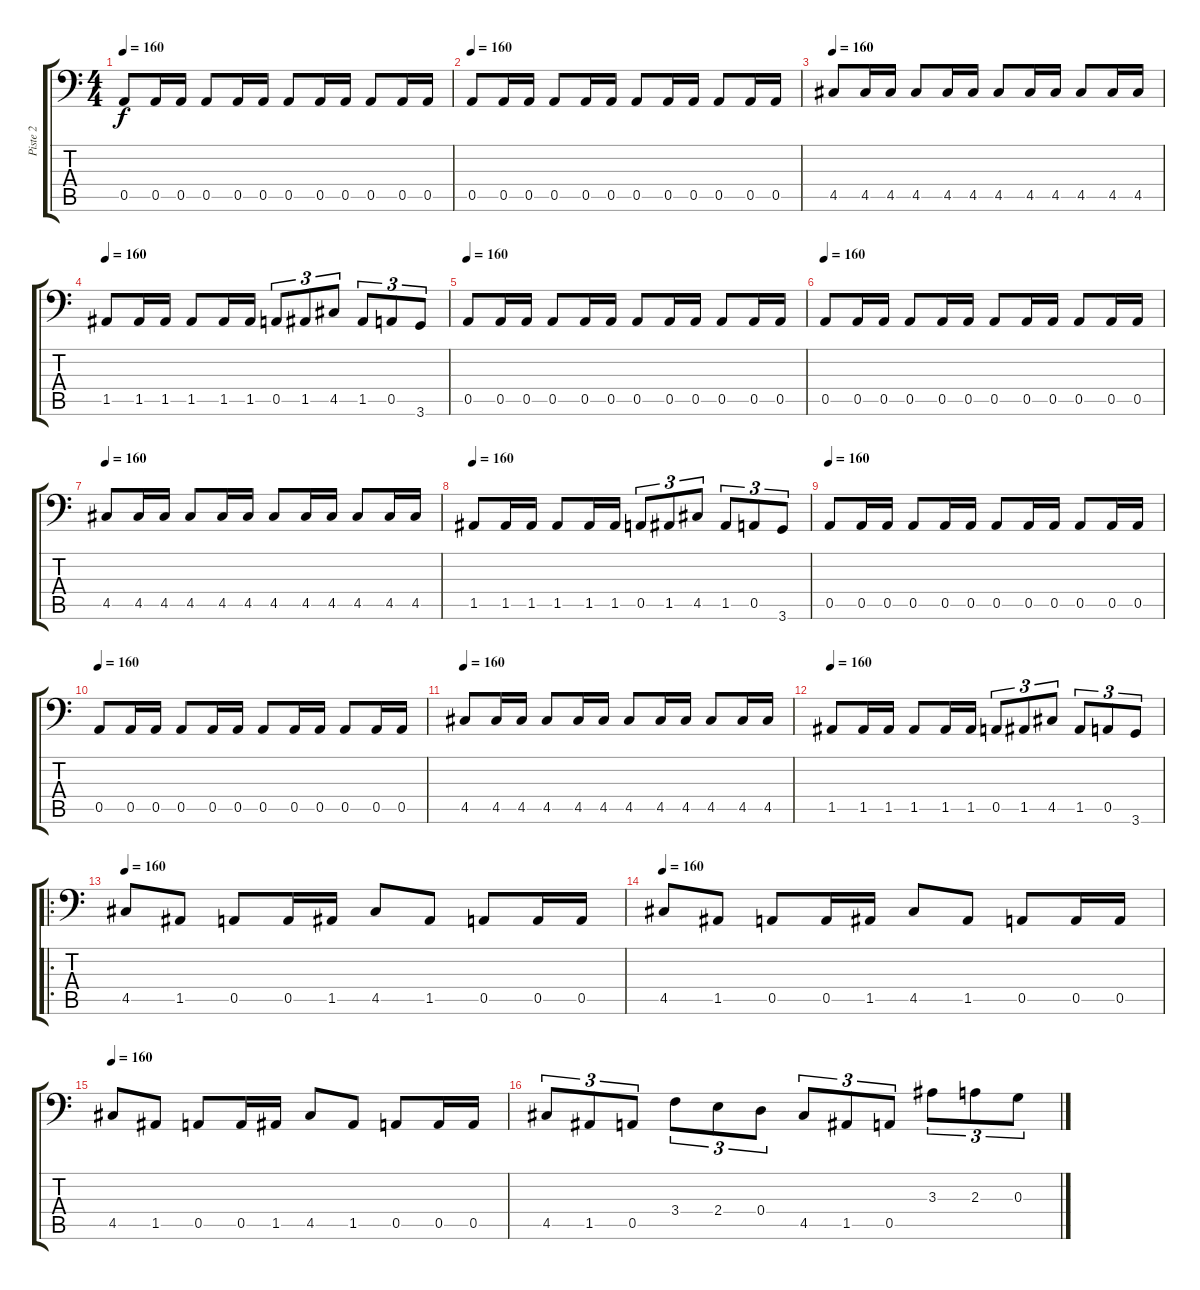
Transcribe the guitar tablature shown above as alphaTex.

\track ("Piste 2" "Piste 2") {instrument electricbasspick}
\staff {score tabs}
\tuning (E4 B3 G2 D2 A1 E1) {hide}
\ts (4 4)
\tempo 160
\clef f4
\ks c
0.5.8{dy f} 0.5.16 0.5.16 0.5.8 0.5.16 0.5.16 0.5.8 0.5.16 0.5.16 0.5.8 0.5.16 0.5.16 |
\tempo 160
0.5.8 0.5.16 0.5.16 0.5.8 0.5.16 0.5.16 0.5.8 0.5.16 0.5.16 0.5.8 0.5.16 0.5.16 |
\tempo 160
4.5.8 4.5.16 4.5.16 4.5.8 4.5.16 4.5.16 4.5.8 4.5.16 4.5.16 4.5.8 4.5.16 4.5.16 |
\tempo 160
1.5.8 1.5.16 1.5.16 1.5.8 1.5.16 1.5.16 0.5.8{tu (3 2)} 1.5.8{tu (3 2)} 4.5.8{tu (3 2)} 1.5.8{tu (3 2)} 0.5.8{tu (3 2)} 3.6.8{tu (3 2)} |
\tempo 160
0.5.8 0.5.16 0.5.16 0.5.8 0.5.16 0.5.16 0.5.8 0.5.16 0.5.16 0.5.8 0.5.16 0.5.16 |
\tempo 160
0.5.8 0.5.16 0.5.16 0.5.8 0.5.16 0.5.16 0.5.8 0.5.16 0.5.16 0.5.8 0.5.16 0.5.16 |
\tempo 160
4.5.8 4.5.16 4.5.16 4.5.8 4.5.16 4.5.16 4.5.8 4.5.16 4.5.16 4.5.8 4.5.16 4.5.16 |
\tempo 160
1.5.8 1.5.16 1.5.16 1.5.8 1.5.16 1.5.16 0.5.8{tu (3 2)} 1.5.8{tu (3 2)} 4.5.8{tu (3 2)} 1.5.8{tu (3 2)} 0.5.8{tu (3 2)} 3.6.8{tu (3 2)} |
\tempo 160
0.5.8 0.5.16 0.5.16 0.5.8 0.5.16 0.5.16 0.5.8 0.5.16 0.5.16 0.5.8 0.5.16 0.5.16 |
\tempo 160
0.5.8 0.5.16 0.5.16 0.5.8 0.5.16 0.5.16 0.5.8 0.5.16 0.5.16 0.5.8 0.5.16 0.5.16 |
\tempo 160
4.5.8 4.5.16 4.5.16 4.5.8 4.5.16 4.5.16 4.5.8 4.5.16 4.5.16 4.5.8 4.5.16 4.5.16 |
\tempo 160
1.5.8 1.5.16 1.5.16 1.5.8 1.5.16 1.5.16 0.5.8{tu (3 2)} 1.5.8{tu (3 2)} 4.5.8{tu (3 2)} 1.5.8{tu (3 2)} 0.5.8{tu (3 2)} 3.6.8{tu (3 2)} |
\ro
\tempo 160
4.5.8 1.5.8 0.5.8 0.5.16 1.5.16 4.5.8 1.5.8 0.5.8 0.5.16 0.5.16 |
\tempo 160
4.5.8 1.5.8 0.5.8 0.5.16 1.5.16 4.5.8 1.5.8 0.5.8 0.5.16 0.5.16 |
\tempo 160
4.5.8 1.5.8 0.5.8 0.5.16 1.5.16 4.5.8 1.5.8 0.5.8 0.5.16 0.5.16 |
4.5.8{tu (3 2)} 1.5.8{tu (3 2)} 0.5.8{tu (3 2)} 3.4.8{tu (3 2)} 2.4.8{tu (3 2)} 0.4.8{tu (3 2)} 4.5.8{tu (3 2)} 1.5.8{tu (3 2)} 0.5.8{tu (3 2)} 3.3.8{tu (3 2)} 2.3.8{tu (3 2)} 0.3.8{tu (3 2)}
